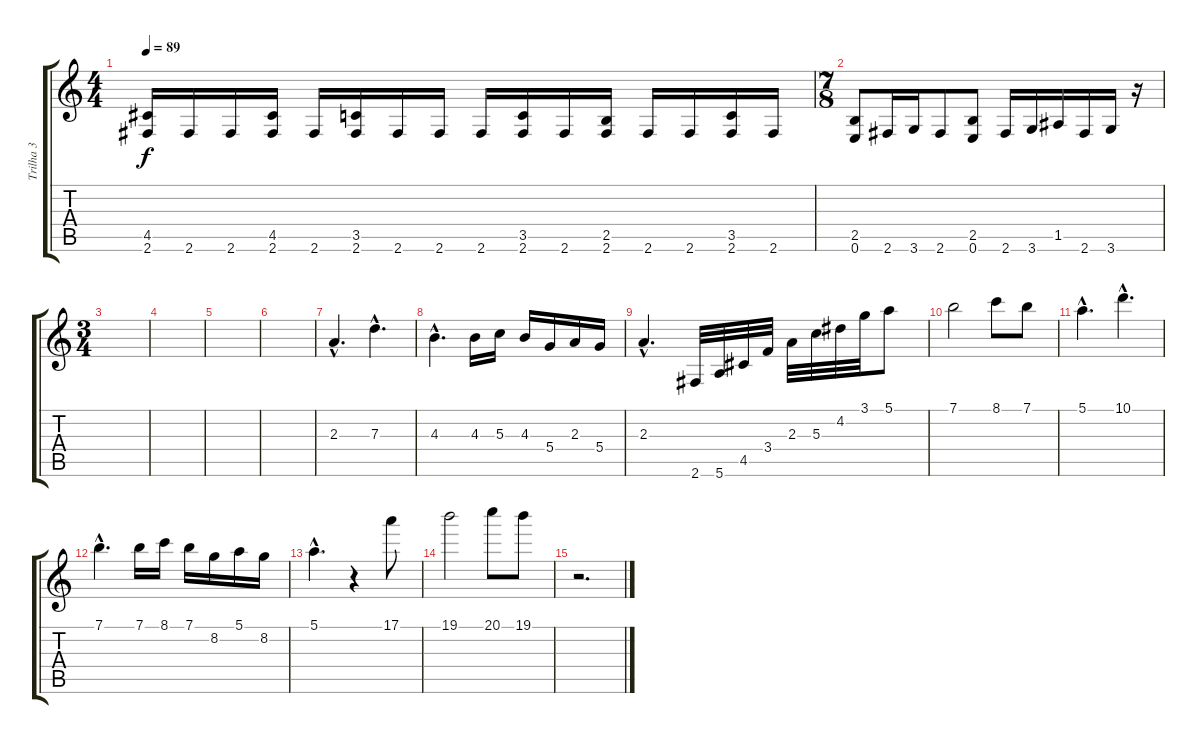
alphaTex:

\track ("Trilha 3" "Trilha 3") {instrument distortionguitar}
\staff {score tabs}
\tuning (E4 B3 G3 D3 A2 E2) {hide}
\ts (4 4)
\tempo 89
\clef g2
\ks c
(4.5 2.6).16{dy f} 2.6.16 2.6.16 (4.5 2.6).16 2.6.16 (3.5 2.6).16 2.6.16 2.6.16 2.6.16 (3.5 2.6).16 2.6.16 (2.5 2.6).16 2.6.16 2.6.16 (3.5 2.6).16 2.6.16 |
\ts (7 8)
(2.5 0.6).8 2.6.16 3.6.16 2.6.8 (2.5 0.6).8 2.6.16 3.6.16 1.5.16 2.6.16 3.6.16 r.16 |
\ts (3 4)
|
|
|
|
2.3{hac}.4{d} 7.3{hac}.4{d} |
4.3{hac}.4{d} 4.3.16 5.3.16 4.3.16 5.4.16 2.3.16 5.4.16 |
2.3{hac}.4{d} 2.6.32 5.6.32 4.5.32 3.4.32 2.3.32 5.3.32 4.2.32 3.1.32 5.1.8 |
7.1.2 8.1.8 7.1.8 |
5.1{hac}.4{d} 10.1{hac}.4{d} |
7.1{hac}.4{d} 7.1.16 8.1.16 7.1.16 8.2.16 5.1.16 8.2.16 |
5.1{hac}.4{d} r.4 17.1.8 |
19.1.2 20.1.8 19.1.8 |
r.2{d}
